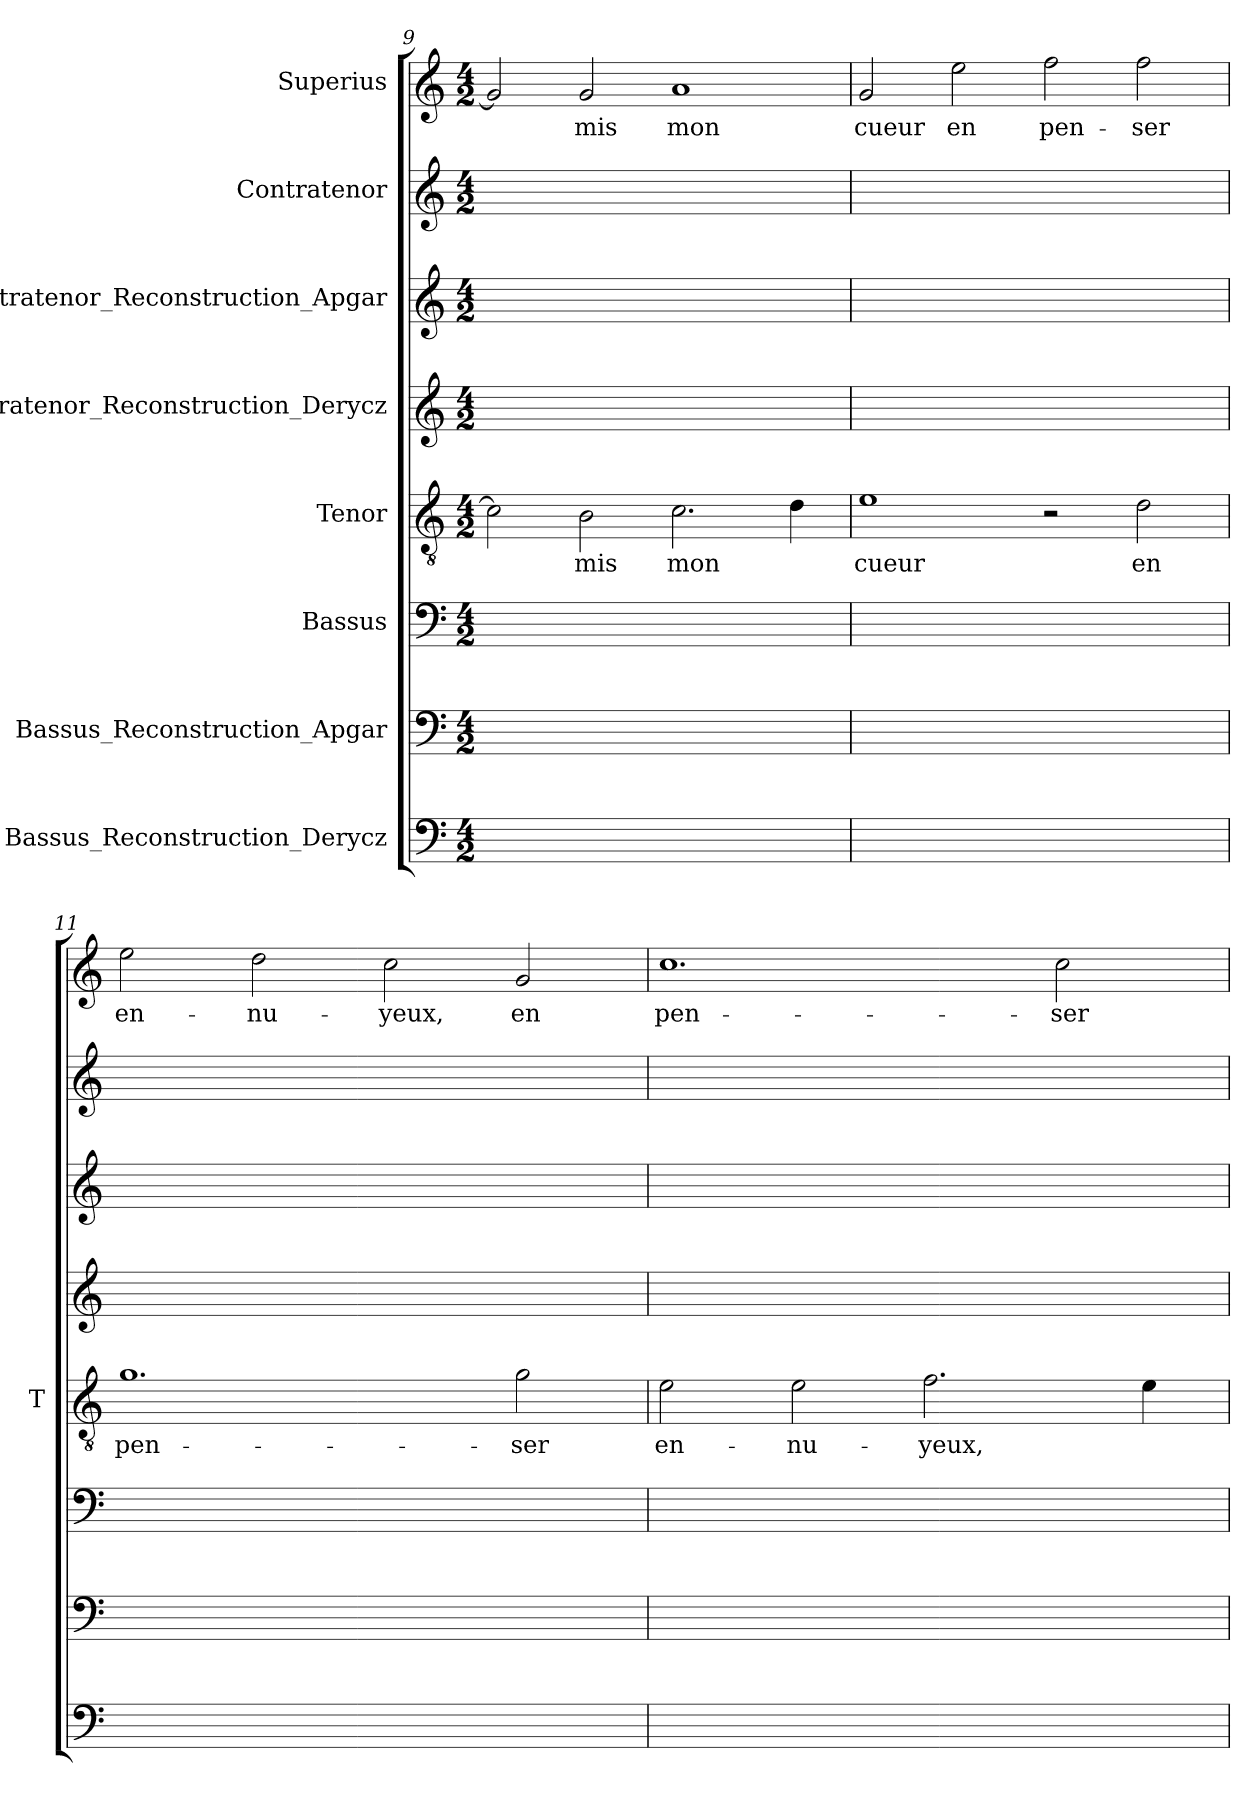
**kern	**kern	**kern	**kern	**text	**kern	**kern	**kern	**kern	**text
*part8	*part7	*part6	*part5	*part5	*part4	*part3	*part2	*part1	*part1
*staff8	*staff7	*staff6	*staff5	*staff5	*staff4	*staff3	*staff2	*staff1	*staff1
*I"Bassus_Reconstruction_Derycz	*I"Bassus_Reconstruction_Apgar	*I"Bassus	*I"Tenor	*	*I"Contratenor_Reconstruction_Derycz	*I"Contratenor_Reconstruction_Apgar	*I"Contratenor	*I"Superius	*
*	*	*	*I'T	*	*	*	*	*	*
*clefF4	*clefF4	*clefF4	*clefGv2	*	*clefG2	*clefG2	*clefG2	*clefG2	*
*k[]	*k[]	*k[]	*k[]	*	*k[]	*k[]	*k[]	*k[]	*
*M4/2	*M4/2	*M4/2	*M4/2	*	*M4/2	*M4/2	*M4/2	*M4/2	*
=9	=9	=9	=9	=9	=9	=9	=9	=9	=9
0ryy	0ryy	0ryy	2c]	.	0ryy	0ryy	0ryy	2g]	.
.	.	.	2B	-mis	.	.	.	2g	-mis
.	.	.	2.c	-mon	.	.	.	1a	-mon
.	.	.	4d	.	.	.	.	.	.
=10	=10	=10	=10	=10	=10	=10	=10	=10	=10
0ryy	0ryy	0ryy	1e	-cueur	0ryy	0ryy	0ryy	2g	-cueur
.	.	.	.	.	.	.	.	2ee	-en
.	.	.	2r	.	.	.	.	2ff	pen-
.	.	.	2d	-en	.	.	.	2ff	-ser
=11	=11	=11	=11	=11	=11	=11	=11	=11	=11
0ryy	0ryy	0ryy	1.g	pen-	0ryy	0ryy	0ryy	2ee	en-
.	.	.	.	.	.	.	.	2dd	nu-
.	.	.	.	.	.	.	.	2cc	-yeux,
.	.	.	2g	-ser	.	.	.	2g	-en
=12	=12	=12	=12	=12	=12	=12	=12	=12	=12
0ryy	0ryy	0ryy	2e	en-	0ryy	0ryy	0ryy	1.cc	pen-
.	.	.	2e	nu-	.	.	.	.	.
.	.	.	2.f	-yeux,	.	.	.	.	.
.	.	.	.	.	.	.	.	2cc	-ser
.	.	.	4e	.	.	.	.	.	.
=	=	=	=	=	=	=	=	=	=
*-	*-	*-	*-	*-	*-	*-	*-	*-	*-
